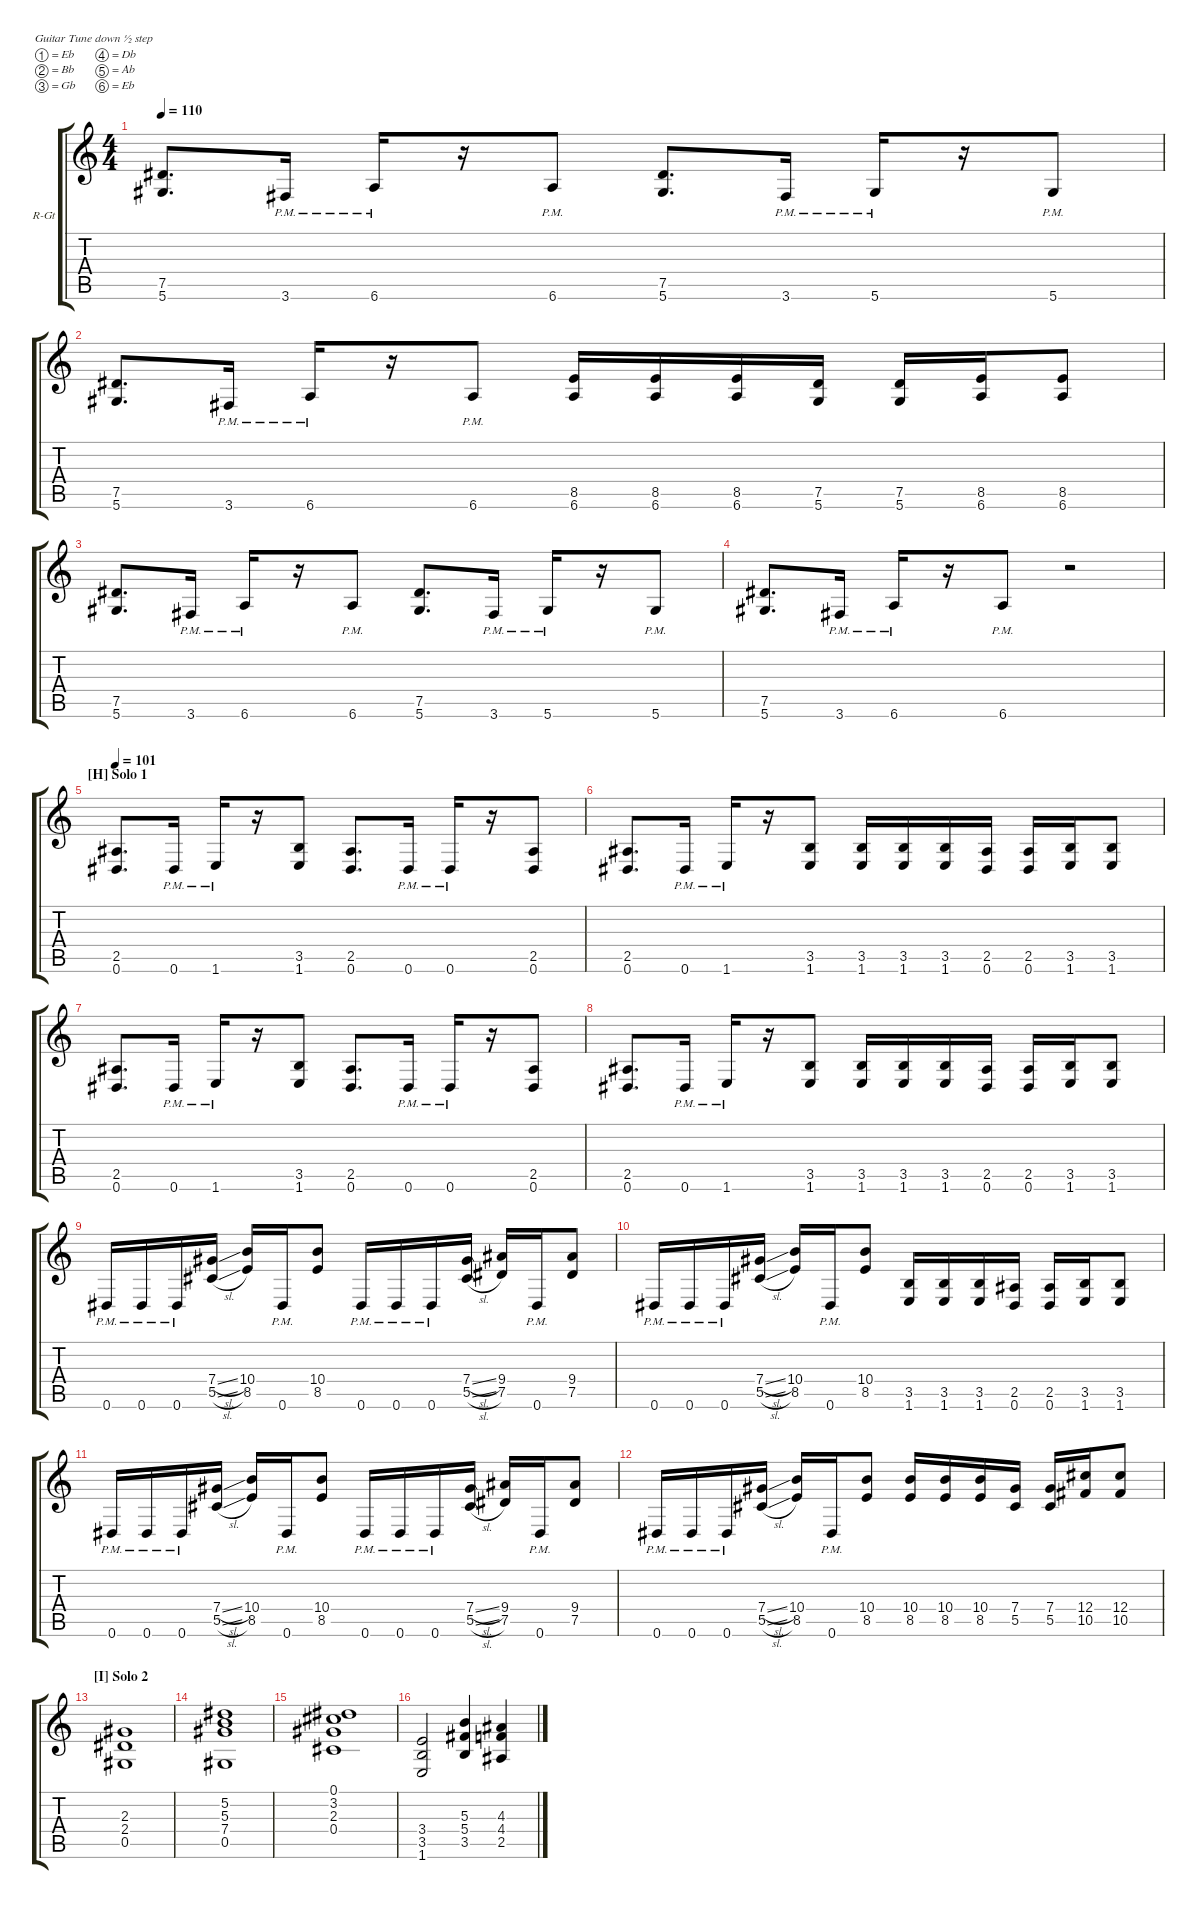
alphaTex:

\hideDynamics
\bracketExtendMode groupsimilarinstruments
\firstSystemTrackNameOrientation horizontal
\otherSystemsTrackNameOrientation horizontal
\track ("Guillermo Izquierdo - Rythm Guitar" "R-Gt") {instrument distortionguitar}
\staff {score tabs}
\tuning (Eb4 Bb3 Gb3 Db3 Ab2 Eb2)
\ts (4 4)
\tempo 110
\clef g2
\ks c
(7.5 5.6).8{d dy f} 3.6{pm}.16 6.6{pm}.16 r.16 6.6{pm}.8 (7.5 5.6).8{d} 3.6{pm}.16 5.6{pm}.16 r.16 5.6{pm}.8 |
(7.5 5.6).8{d} 3.6{pm}.16 6.6{pm}.16 r.16 6.6{pm}.8 (8.5 6.6).16 (8.5 6.6).16 (8.5 6.6).16 (7.5 5.6).16 (7.5 5.6).16 (8.5 6.6).16 (8.5 6.6).8 |
\scale
0.500319 (7.5 5.6).8{d} 3.6{pm}.16 6.6{pm}.16 r.16 6.6{pm}.8 (7.5 5.6).8{d} 3.6{pm}.16 5.6{pm}.16 r.16 5.6{pm}.8 |
\scale
0.499504 (7.5 5.6).8{d} 3.6{pm}.16 6.6{pm}.16 r.16 6.6{pm}.8 r.2 |
\section ("H" "Solo 1")
\tempo 101
(2.5 0.6).8{d} 0.6{pm}.16 1.6{pm}.16 r.16 (3.5 1.6).8 (2.5 0.6).8{d} 0.6{pm}.16 0.6{pm}.16 r.16 (2.5 0.6).8 |
(2.5 0.6).8{d} 0.6{pm}.16 1.6{pm}.16 r.16 (3.5 1.6).8 (3.5 1.6).16 (3.5 1.6).16 (3.5 1.6).16 (2.5 0.6).16 (2.5 0.6).16 (3.5 1.6).16 (3.5 1.6).8 |
(2.5 0.6).8{d} 0.6{pm}.16 1.6{pm}.16 r.16 (3.5 1.6).8 (2.5 0.6).8{d} 0.6{pm}.16 0.6{pm}.16 r.16 (2.5 0.6).8 |
(2.5 0.6).8{d} 0.6{pm}.16 1.6{pm}.16 r.16 (3.5 1.6).8 (3.5 1.6).16 (3.5 1.6).16 (3.5 1.6).16 (2.5 0.6).16 (2.5 0.6).16 (3.5 1.6).16 (3.5 1.6).8 |
0.6{pm}.16 0.6{pm}.16 0.6{pm}.16 (7.4{sl} 5.5{sl}).16 (10.4 8.5).16 0.6{pm}.16 (10.4 8.5).8 0.6{pm}.16 0.6{pm}.16 0.6{pm}.16 (7.4{sl} 5.5{sl}).16 (9.4 7.5).16 0.6{pm}.16 (9.4 7.5).8 |
0.6{pm}.16 0.6{pm}.16 0.6{pm}.16 (7.4{sl} 5.5{sl}).16 (10.4 8.5).16 0.6{pm}.16 (10.4 8.5).8 (3.5 1.6).16 (3.5 1.6).16 (3.5 1.6).16 (2.5 0.6).16 (2.5 0.6).16 (3.5 1.6).16 (3.5 1.6).8 |
0.6{pm}.16 0.6{pm}.16 0.6{pm}.16 (7.4{sl} 5.5{sl}).16 (10.4 8.5).16 0.6{pm}.16 (10.4 8.5).8 0.6{pm}.16 0.6{pm}.16 0.6{pm}.16 (7.4{sl} 5.5{sl}).16 (9.4 7.5).16 0.6{pm}.16 (9.4 7.5).8 |
0.6{pm}.16 0.6{pm}.16 0.6{pm}.16 (7.4{sl} 5.5{sl}).16 (10.4 8.5).16 0.6{pm}.16 (10.4 8.5).8 (10.4 8.5).16 (10.4 8.5).16 (10.4 8.5).16 (7.4 5.5).16 (7.4 5.5).16 (12.4 10.5).16 (12.4 10.5).8 |
\section ("I" "Solo 2")
(2.3 2.4 0.5).1 |
(5.2 5.3 7.4 0.5).1 |
(0.1 3.2 2.3 0.4).1 |
(3.4 3.5 1.6).2 (3.5 5.4 5.3).4 (2.5 4.4 4.3).4
